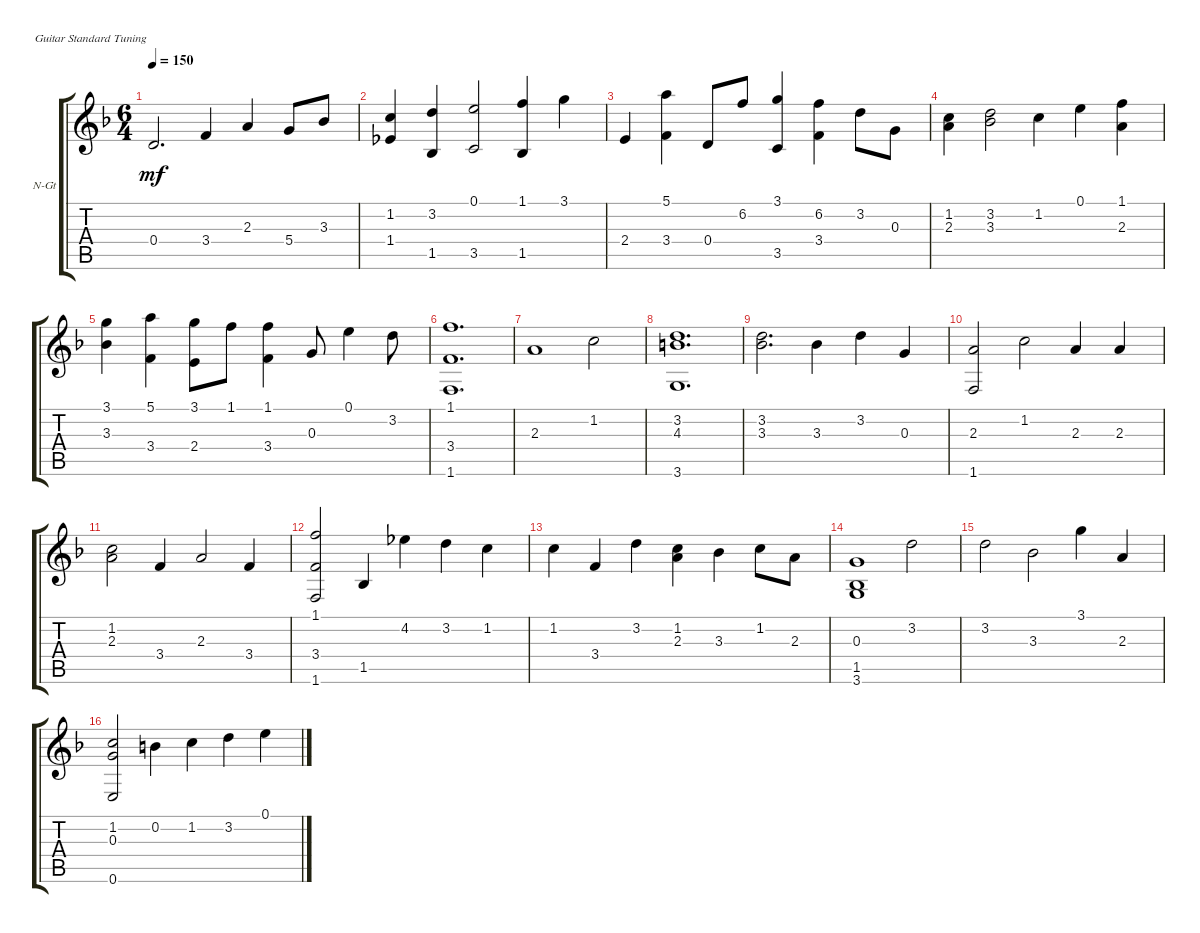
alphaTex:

\defaultSystemsLayout 4
\bracketExtendMode groupsimilarinstruments
\firstSystemTrackNameOrientation horizontal
\otherSystemsTrackNameOrientation horizontal
\track ("Nylon Guitar" "N-Gt") {instrument acousticguitarnylon}
\staff {score tabs}
\tuning (E4 B3 G3 D3 A2 E2)
\ts (6 4)
\tempo 150
\clef g2
\ks f
0.4.2{d dy mf} 3.4.4 2.3.4 5.4.8 3.3.8 |
(1.2 1.4).4 (1.5 3.2).4 (0.1 3.5).2 (1.5 1.1).4 3.1.4 |
2.4.4 (5.1 3.4).4 0.4.8 6.2.8 (3.1 3.5).4 (3.4 6.2).4 3.2.8 0.3.8 |
(1.2 2.3).4 (3.2 3.3).2 1.2.4 0.1.4 (1.1 2.3).4 |
(3.1 3.3).4 (5.1 3.4).4 (3.1 2.4).8 1.1.8 (1.1 3.4).4 0.3.8 0.1.4 3.2.8 |
(1.1 3.4 1.6).1{d} |
2.3.1 1.2.2 |
(3.2 4.3 3.6).1{d} |
(3.3 3.2).2{d} 3.3.4 3.2.4 0.3.4 |
(2.3 1.6).2 1.2.2 2.3.4 2.3.4 |
(2.3 1.2).2 3.4.4 2.3.2 3.4.4 |
(1.1 3.4 1.6).2 1.5.4 4.2.4 3.2.4 1.2.4 |
1.2.4 3.4.4 3.2.4 (1.2 2.3).4 3.3.4 1.2.8 2.3.8 |
(3.6 1.5 0.3).1 3.2.2 |
3.2.2 3.3.2 3.1.4 2.3.4 |
(0.6 0.3 1.2).2 0.2.4 1.2.4 3.2.4 0.1.4
